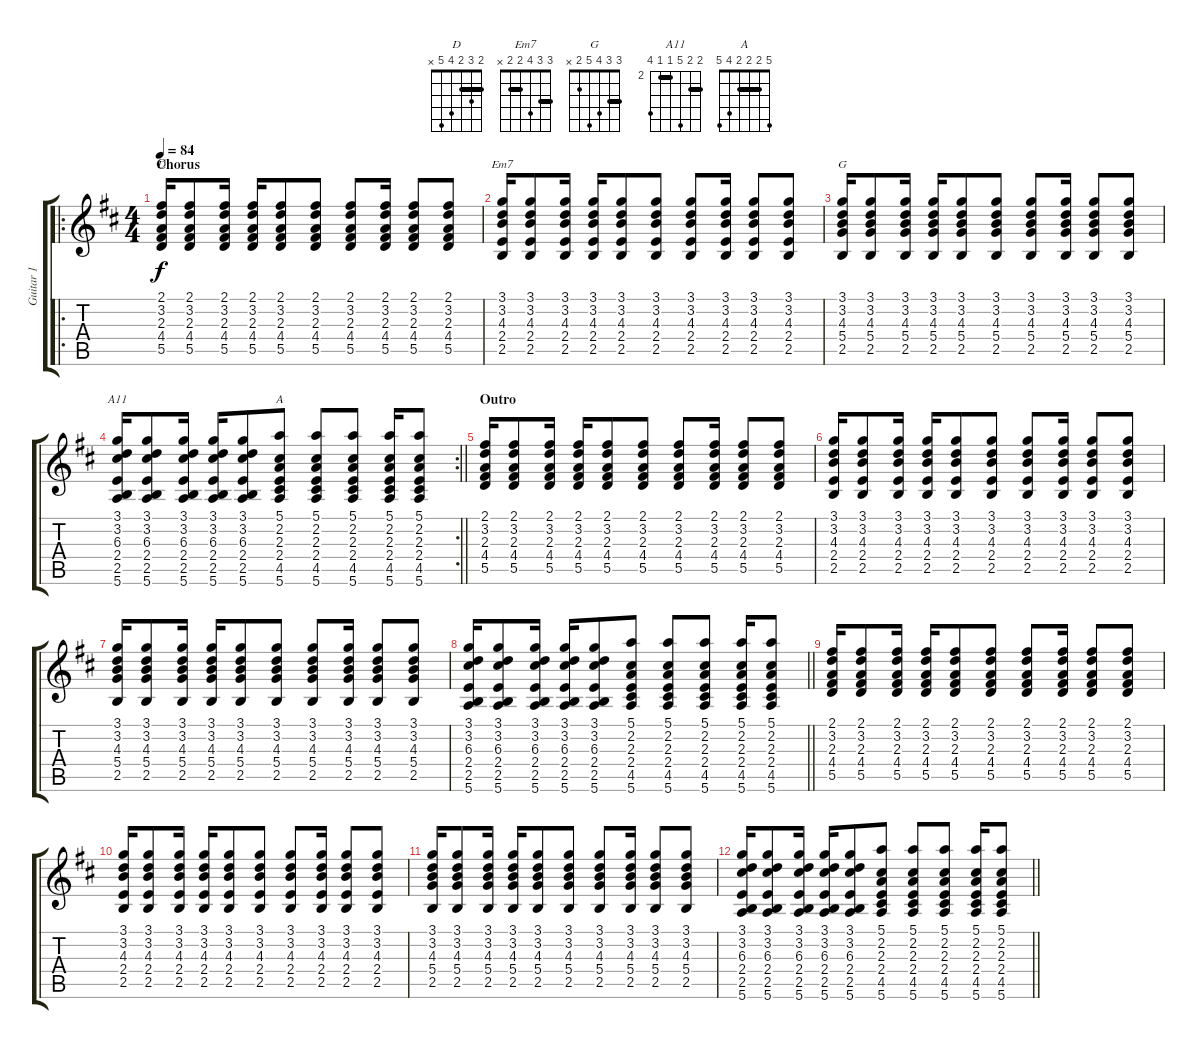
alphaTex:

\track ("Guitar 1" "Guitar 1") {instrument acousticguitarsteel}
\staff {score tabs}
\tuning (E4 B3 G3 D3 A2 E2) {hide}
\chord ("D" 2 3 2 4 5 x) {barre 2}
\chord ("Em7" 3 3 4 2 2 x) {barre (2 3)}
\chord ("G" 3 3 4 5 2 x) {barre 3}
\chord ("A11" 3 3 6 2 2 5) {firstfret 2 barre (2 3)}
\chord ("A" 5 2 2 2 4 5) {barre 2}
\ro
\ts (4 4)
\section ("" "Chorus")
\tempo 84
\clef g2
\ks d
(2.1 3.2 2.3 4.4 5.5).16{ch "D" dy f} (2.1 3.2 2.3 4.4 5.5).8 (2.1 3.2 2.3 4.4 5.5).16 (2.1 3.2 2.3 4.4 5.5).16 (2.1 3.2 2.3 4.4 5.5).8 (2.1 3.2 2.3 4.4 5.5).8 (2.1 3.2 2.3 4.4 5.5).8 (2.1 3.2 2.3 4.4 5.5).16 (2.1 3.2 2.3 4.4 5.5).8 (2.1 3.2 2.3 4.4 5.5).8 |
(3.1 3.2 4.3 2.4 2.5).16{ch "Em7"} (3.1 3.2 4.3 2.4 2.5).8 (3.1 3.2 4.3 2.4 2.5).16 (3.1 3.2 4.3 2.4 2.5).16 (3.1 3.2 4.3 2.4 2.5).8 (3.1 3.2 4.3 2.4 2.5).8 (3.1 3.2 4.3 2.4 2.5).8 (3.1 3.2 4.3 2.4 2.5).16 (3.1 3.2 4.3 2.4 2.5).8 (3.1 3.2 4.3 2.4 2.5).8 |
(3.1 3.2 4.3 5.4 2.5).16{ch "G"} (3.1 3.2 4.3 5.4 2.5).8 (3.1 3.2 4.3 5.4 2.5).16 (3.1 3.2 4.3 5.4 2.5).16 (3.1 3.2 4.3 5.4 2.5).8 (3.1 3.2 4.3 5.4 2.5).8 (3.1 3.2 4.3 5.4 2.5).8 (3.1 3.2 4.3 5.4 2.5).16 (3.1 3.2 4.3 5.4 2.5).8 (3.1 3.2 4.3 5.4 2.5).8 |
\rc 2
\barLineRight lightlight
(3.1 3.2 6.3 2.4 2.5 5.6).16{ch "A11"} (3.1 3.2 6.3 2.4 2.5 5.6).8 (3.1 3.2 6.3 2.4 2.5 5.6).16 (3.1 3.2 6.3 2.4 2.5 5.6).16 (3.1 3.2 6.3 2.4 2.5 5.6).8 (5.1 2.2 2.3 2.4 4.5 5.6).8{ch "A"} (5.1 2.2 2.3 2.4 4.5 5.6).8 (5.1 2.2 2.3 2.4 4.5 5.6).8 (5.1 2.2 2.3 2.4 4.5 5.6).16 (5.1 2.2 2.3 2.4 4.5 5.6).8 |
\section ("" "Outro")
(2.1 3.2 2.3 4.4 5.5).16 (2.1 3.2 2.3 4.4 5.5).8 (2.1 3.2 2.3 4.4 5.5).16 (2.1 3.2 2.3 4.4 5.5).16 (2.1 3.2 2.3 4.4 5.5).8 (2.1 3.2 2.3 4.4 5.5).8 (2.1 3.2 2.3 4.4 5.5).8 (2.1 3.2 2.3 4.4 5.5).16 (2.1 3.2 2.3 4.4 5.5).8 (2.1 3.2 2.3 4.4 5.5).8 |
(3.1 3.2 4.3 2.4 2.5).16 (3.1 3.2 4.3 2.4 2.5).8 (3.1 3.2 4.3 2.4 2.5).16 (3.1 3.2 4.3 2.4 2.5).16 (3.1 3.2 4.3 2.4 2.5).8 (3.1 3.2 4.3 2.4 2.5).8 (3.1 3.2 4.3 2.4 2.5).8 (3.1 3.2 4.3 2.4 2.5).16 (3.1 3.2 4.3 2.4 2.5).8 (3.1 3.2 4.3 2.4 2.5).8 |
(3.1 3.2 4.3 5.4 2.5).16 (3.1 3.2 4.3 5.4 2.5).8 (3.1 3.2 4.3 5.4 2.5).16 (3.1 3.2 4.3 5.4 2.5).16 (3.1 3.2 4.3 5.4 2.5).8 (3.1 3.2 4.3 5.4 2.5).8 (3.1 3.2 4.3 5.4 2.5).8 (3.1 3.2 4.3 5.4 2.5).16 (3.1 3.2 4.3 5.4 2.5).8 (3.1 3.2 4.3 5.4 2.5).8 |
\barLineRight lightlight
(3.1 3.2 6.3 2.4 2.5 5.6).16 (3.1 3.2 6.3 2.4 2.5 5.6).8 (3.1 3.2 6.3 2.4 2.5 5.6).16 (3.1 3.2 6.3 2.4 2.5 5.6).16 (3.1 3.2 6.3 2.4 2.5 5.6).8 (5.1 2.2 2.3 2.4 4.5 5.6).8 (5.1 2.2 2.3 2.4 4.5 5.6).8 (5.1 2.2 2.3 2.4 4.5 5.6).8 (5.1 2.2 2.3 2.4 4.5 5.6).16 (5.1 2.2 2.3 2.4 4.5 5.6).8 |
(2.1 3.2 2.3 4.4 5.5).16 (2.1 3.2 2.3 4.4 5.5).8 (2.1 3.2 2.3 4.4 5.5).16 (2.1 3.2 2.3 4.4 5.5).16 (2.1 3.2 2.3 4.4 5.5).8 (2.1 3.2 2.3 4.4 5.5).8 (2.1 3.2 2.3 4.4 5.5).8 (2.1 3.2 2.3 4.4 5.5).16 (2.1 3.2 2.3 4.4 5.5).8 (2.1 3.2 2.3 4.4 5.5).8 |
(3.1 3.2 4.3 2.4 2.5).16 (3.1 3.2 4.3 2.4 2.5).8 (3.1 3.2 4.3 2.4 2.5).16 (3.1 3.2 4.3 2.4 2.5).16 (3.1 3.2 4.3 2.4 2.5).8 (3.1 3.2 4.3 2.4 2.5).8 (3.1 3.2 4.3 2.4 2.5).8 (3.1 3.2 4.3 2.4 2.5).16 (3.1 3.2 4.3 2.4 2.5).8 (3.1 3.2 4.3 2.4 2.5).8 |
(3.1 3.2 4.3 5.4 2.5).16 (3.1 3.2 4.3 5.4 2.5).8 (3.1 3.2 4.3 5.4 2.5).16 (3.1 3.2 4.3 5.4 2.5).16 (3.1 3.2 4.3 5.4 2.5).8 (3.1 3.2 4.3 5.4 2.5).8 (3.1 3.2 4.3 5.4 2.5).8 (3.1 3.2 4.3 5.4 2.5).16 (3.1 3.2 4.3 5.4 2.5).8 (3.1 3.2 4.3 5.4 2.5).8 |
\barLineRight lightlight
(3.1 3.2 6.3 2.4 2.5 5.6).16 (3.1 3.2 6.3 2.4 2.5 5.6).8 (3.1 3.2 6.3 2.4 2.5 5.6).16 (3.1 3.2 6.3 2.4 2.5 5.6).16 (3.1 3.2 6.3 2.4 2.5 5.6).8 (5.1 2.2 2.3 2.4 4.5 5.6).8 (5.1 2.2 2.3 2.4 4.5 5.6).8 (5.1 2.2 2.3 2.4 4.5 5.6).8 (5.1 2.2 2.3 2.4 4.5 5.6).16 (5.1 2.2 2.3 2.4 4.5 5.6).8
